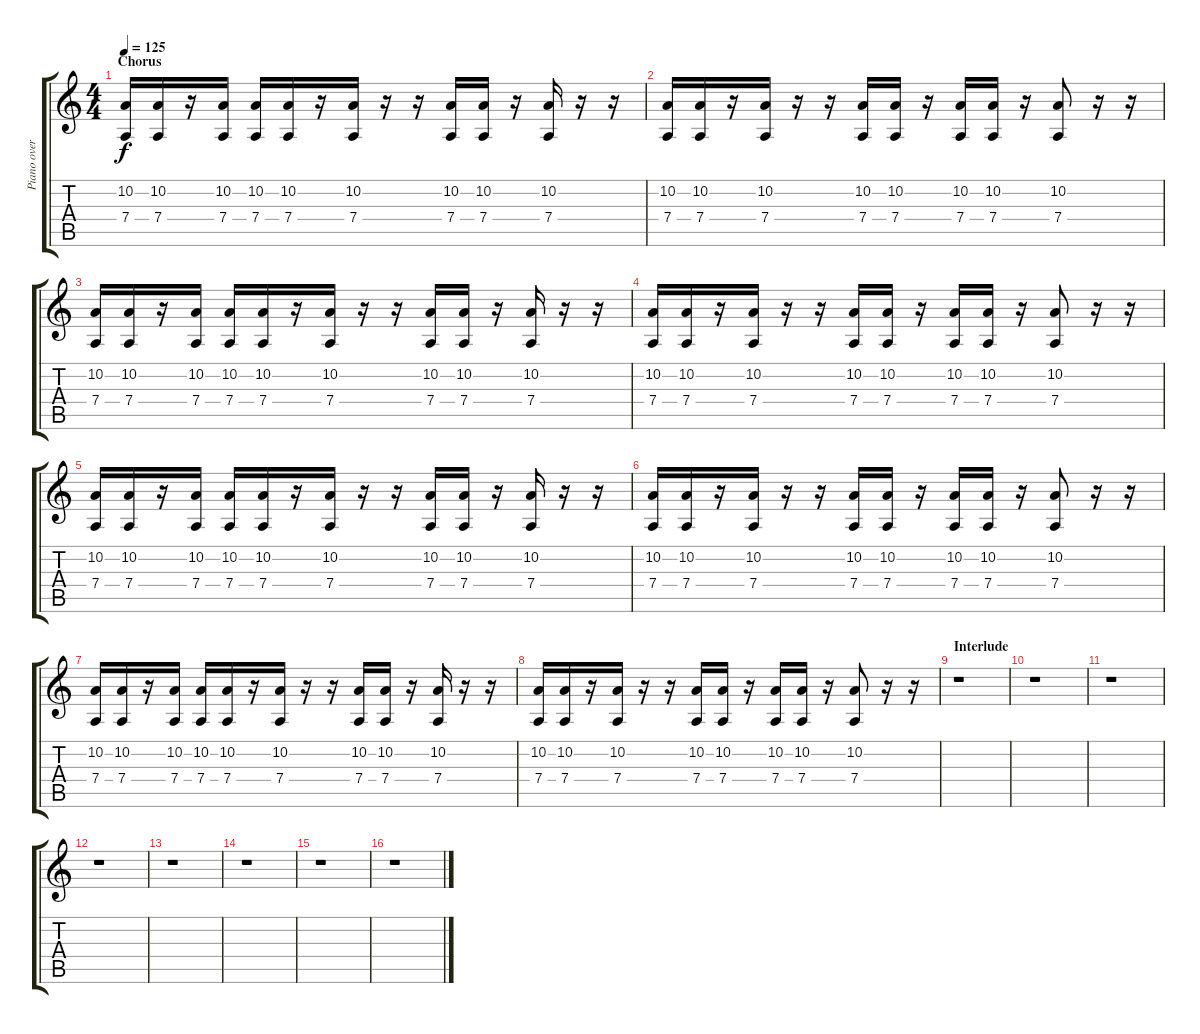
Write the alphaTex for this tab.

\track ("Piano overdub" "Piano over") {instrument reedorgan}
\staff {score tabs}
\tuning (E4 B3 G3 D3 A2 E2) {hide}
\ts (4 4)
\section ("" "Chorus")
\tempo 125
\clef g2
\ks c
(10.2 7.4).16{dy f} (10.2 7.4).16 r.16 (10.2 7.4).16 (10.2 7.4).16 (10.2 7.4).16 r.16 (10.2 7.4).16 r.16 r.16 (10.2 7.4).16 (10.2 7.4).16 r.16 (10.2 7.4).16 r.16 r.16 |
(10.2 7.4).16 (10.2 7.4).16 r.16 (10.2 7.4).16 r.16 r.16 (10.2 7.4).16 (10.2 7.4).16 r.16 (10.2 7.4).16 (10.2 7.4).16 r.16 (10.2 7.4).8 r.16 r.16 |
(10.2 7.4).16 (10.2 7.4).16 r.16 (10.2 7.4).16 (10.2 7.4).16 (10.2 7.4).16 r.16 (10.2 7.4).16 r.16 r.16 (10.2 7.4).16 (10.2 7.4).16 r.16 (10.2 7.4).16 r.16 r.16 |
(10.2 7.4).16 (10.2 7.4).16 r.16 (10.2 7.4).16 r.16 r.16 (10.2 7.4).16 (10.2 7.4).16 r.16 (10.2 7.4).16 (10.2 7.4).16 r.16 (10.2 7.4).8 r.16 r.16 |
(10.2 7.4).16 (10.2 7.4).16 r.16 (10.2 7.4).16 (10.2 7.4).16 (10.2 7.4).16 r.16 (10.2 7.4).16 r.16 r.16 (10.2 7.4).16 (10.2 7.4).16 r.16 (10.2 7.4).16 r.16 r.16 |
(10.2 7.4).16 (10.2 7.4).16 r.16 (10.2 7.4).16 r.16 r.16 (10.2 7.4).16 (10.2 7.4).16 r.16 (10.2 7.4).16 (10.2 7.4).16 r.16 (10.2 7.4).8 r.16 r.16 |
(10.2 7.4).16 (10.2 7.4).16 r.16 (10.2 7.4).16 (10.2 7.4).16 (10.2 7.4).16 r.16 (10.2 7.4).16 r.16 r.16 (10.2 7.4).16 (10.2 7.4).16 r.16 (10.2 7.4).16 r.16 r.16 |
(10.2 7.4).16 (10.2 7.4).16 r.16 (10.2 7.4).16 r.16 r.16 (10.2 7.4).16 (10.2 7.4).16 r.16 (10.2 7.4).16 (10.2 7.4).16 r.16 (10.2 7.4).8 r.16 r.16 |
\section ("" "Interlude")
r.1 |
r.1 |
r.1 |
r.1 |
r.1 |
r.1 |
r.1 |
r.1
